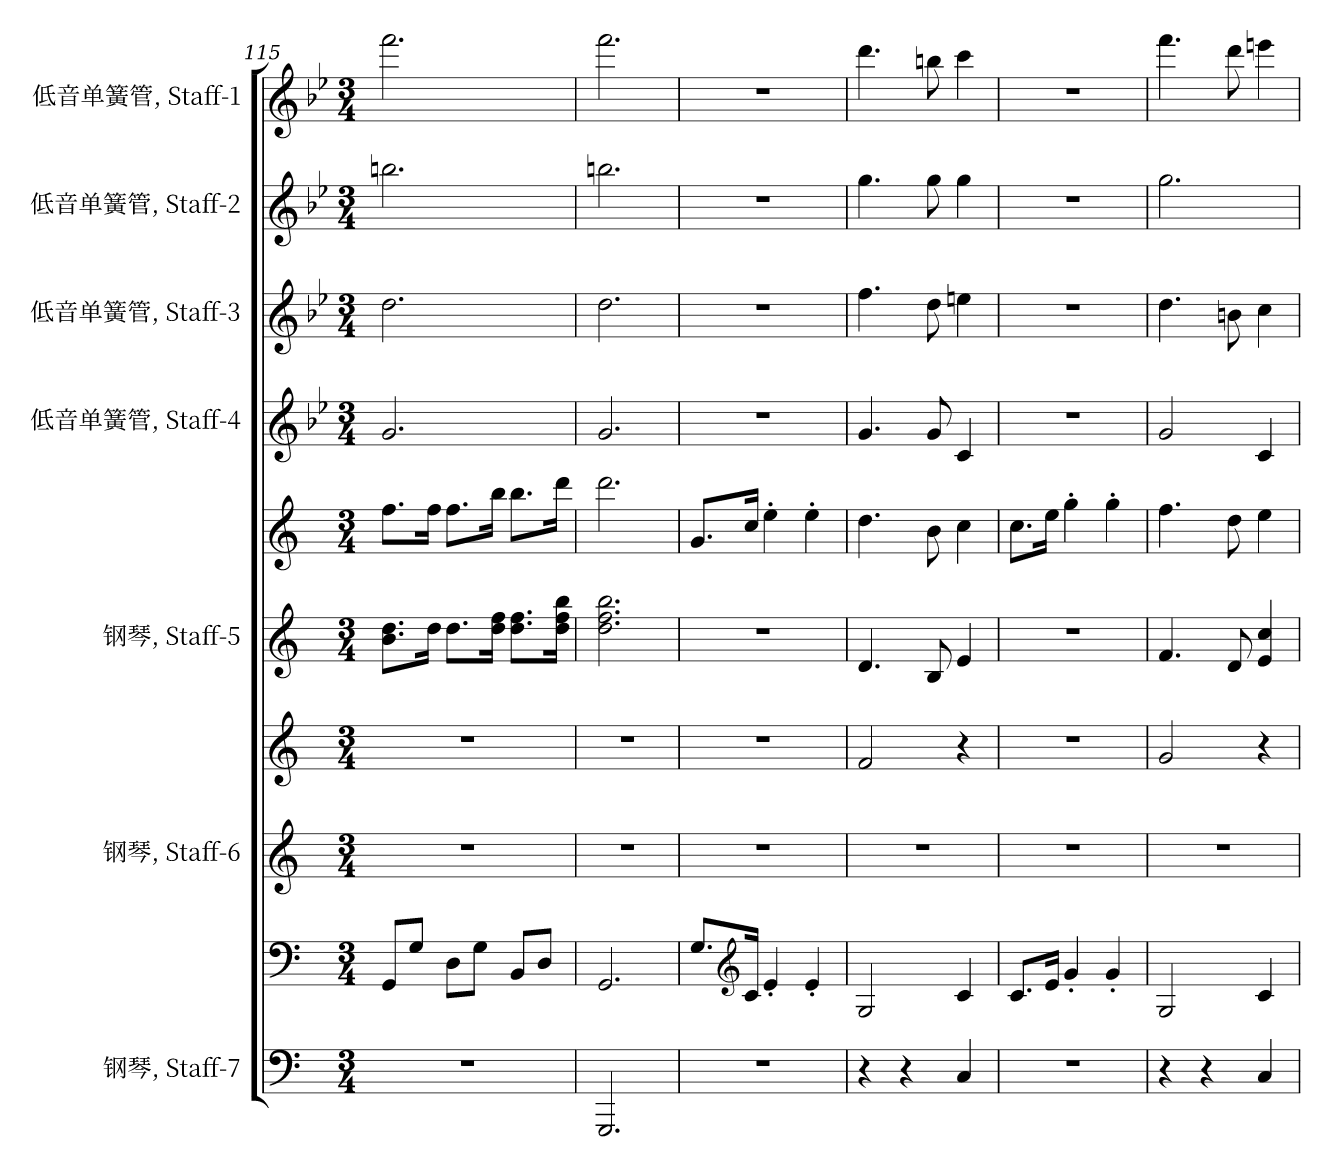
**kern	**kern	**kern	**kern	**kern	**kern	**kern	**kern	**kern	**kern
*part7	*part7	*part6	*part6	*part5	*part5	*part4	*part3	*part2	*part1
*staff10	*staff9	*staff8	*staff7	*staff6	*staff5	*staff4	*staff3	*staff2	*staff1
*I"钢琴, Staff-7	*	*I"钢琴, Staff-6	*	*I"钢琴, Staff-5	*	*I"低音单簧管, Staff-4	*I"低音单簧管, Staff-3	*I"低音单簧管, Staff-2	*I"低音单簧管, Staff-1
*clefF4	*clefF4	*clefG2	*clefG2	*clefG2	*clefG2	*clefG2	*clefG2	*clefG2	*clefG2
*	*	*	*	*	*	*ITrd8c14	*ITrd8c14	*ITrd8c14	*ITrd8c14
*k[]	*k[]	*k[]	*k[]	*k[]	*k[]	*k[b-e-]	*k[b-e-]	*k[b-e-]	*k[b-e-]
*M3/4	*M3/4	*M3/4	*M3/4	*M3/4	*M3/4	*M3/4	*M3/4	*M3/4	*M3/4
=115	=115	=115	=115	=115	=115	=115	=115	=115	=115
2.r	8GG/L	2.r	2.r	8.b\ 8.dd\L	8.ff\L	2.G/	2.d\	2.bn\	2.ff\
.	8G/J	.	.	.	.	.	.	.	.
.	.	.	.	16dd\Jk	16ff\Jk	.	.	.	.
.	8D\L	.	.	8.dd\L	8.ff\L	.	.	.	.
.	8G\J	.	.	.	.	.	.	.	.
.	.	.	.	16dd\ 16ff\Jk	16bb\Jk	.	.	.	.
.	8BB/L	.	.	8.dd\ 8.ff\L	8.bb\L	.	.	.	.
.	8D/J	.	.	.	.	.	.	.	.
.	.	.	.	16dd\ 16ff\ 16bb\Jk	16ddd\Jk	.	.	.	.
=116	=116	=116	=116	=116	=116	=116	=116	=116	=116
2.GGG/	2.GG/	2.r	2.r	2.dd\ 2.ff\ 2.bb\	2.ddd\	2.G/	2.d\	2.bn\	2.ff\
=117	=117	=117	=117	=117	=117	=117	=117	=117	=117
2.r	8.G/L	2.r	2.r	2.r	8.g/L	2.r	2.r	2.r	2.r
*	*clefG2	*	*	*	*	*	*	*	*
.	16c/Jk	.	.	.	16cc/Jk	.	.	.	.
.	4e'/	.	.	.	4ee'\	.	.	.	.
.	4e'/	.	.	.	4ee'\	.	.	.	.
!!LO:PB:g=z
=118	=118	=118	=118	=118	=118	=118	=118	=118	=118
4r	2G/	2.r	2f/	4.d/	4.dd\	4.G/	4.f\	4.g\	4.dd\
4r	.	.	.	.	.	.	.	.	.
.	.	.	.	8B/	8b\	8G/	8d\	8g\	8bn\
4C/	4c/	.	4r	4e/	4cc\	4C/	4en\	4g\	4cc\
=119	=119	=119	=119	=119	=119	=119	=119	=119	=119
2.r	8.c/L	2.r	2.r	2.r	8.cc\L	2.r	2.r	2.r	2.r
.	16e/Jk	.	.	.	16ee\Jk	.	.	.	.
.	4g'/	.	.	.	4gg'\	.	.	.	.
.	4g'/	.	.	.	4gg'\	.	.	.	.
=120	=120	=120	=120	=120	=120	=120	=120	=120	=120
4r	2G/	2.r	2g/	4.f/	4.ff\	2G/	4.d\	2.g\	4.ff\
4r	.	.	.	.	.	.	.	.	.
.	.	.	.	8d/	8dd\	.	8Bn\	.	8dd\
4C/	4c/	.	4r	4e/ 4cc/	4ee\	4C/	4c\	.	4een\
=	=	=	=	=	=	=	=	=	=
*-	*-	*-	*-	*-	*-	*-	*-	*-	*-
